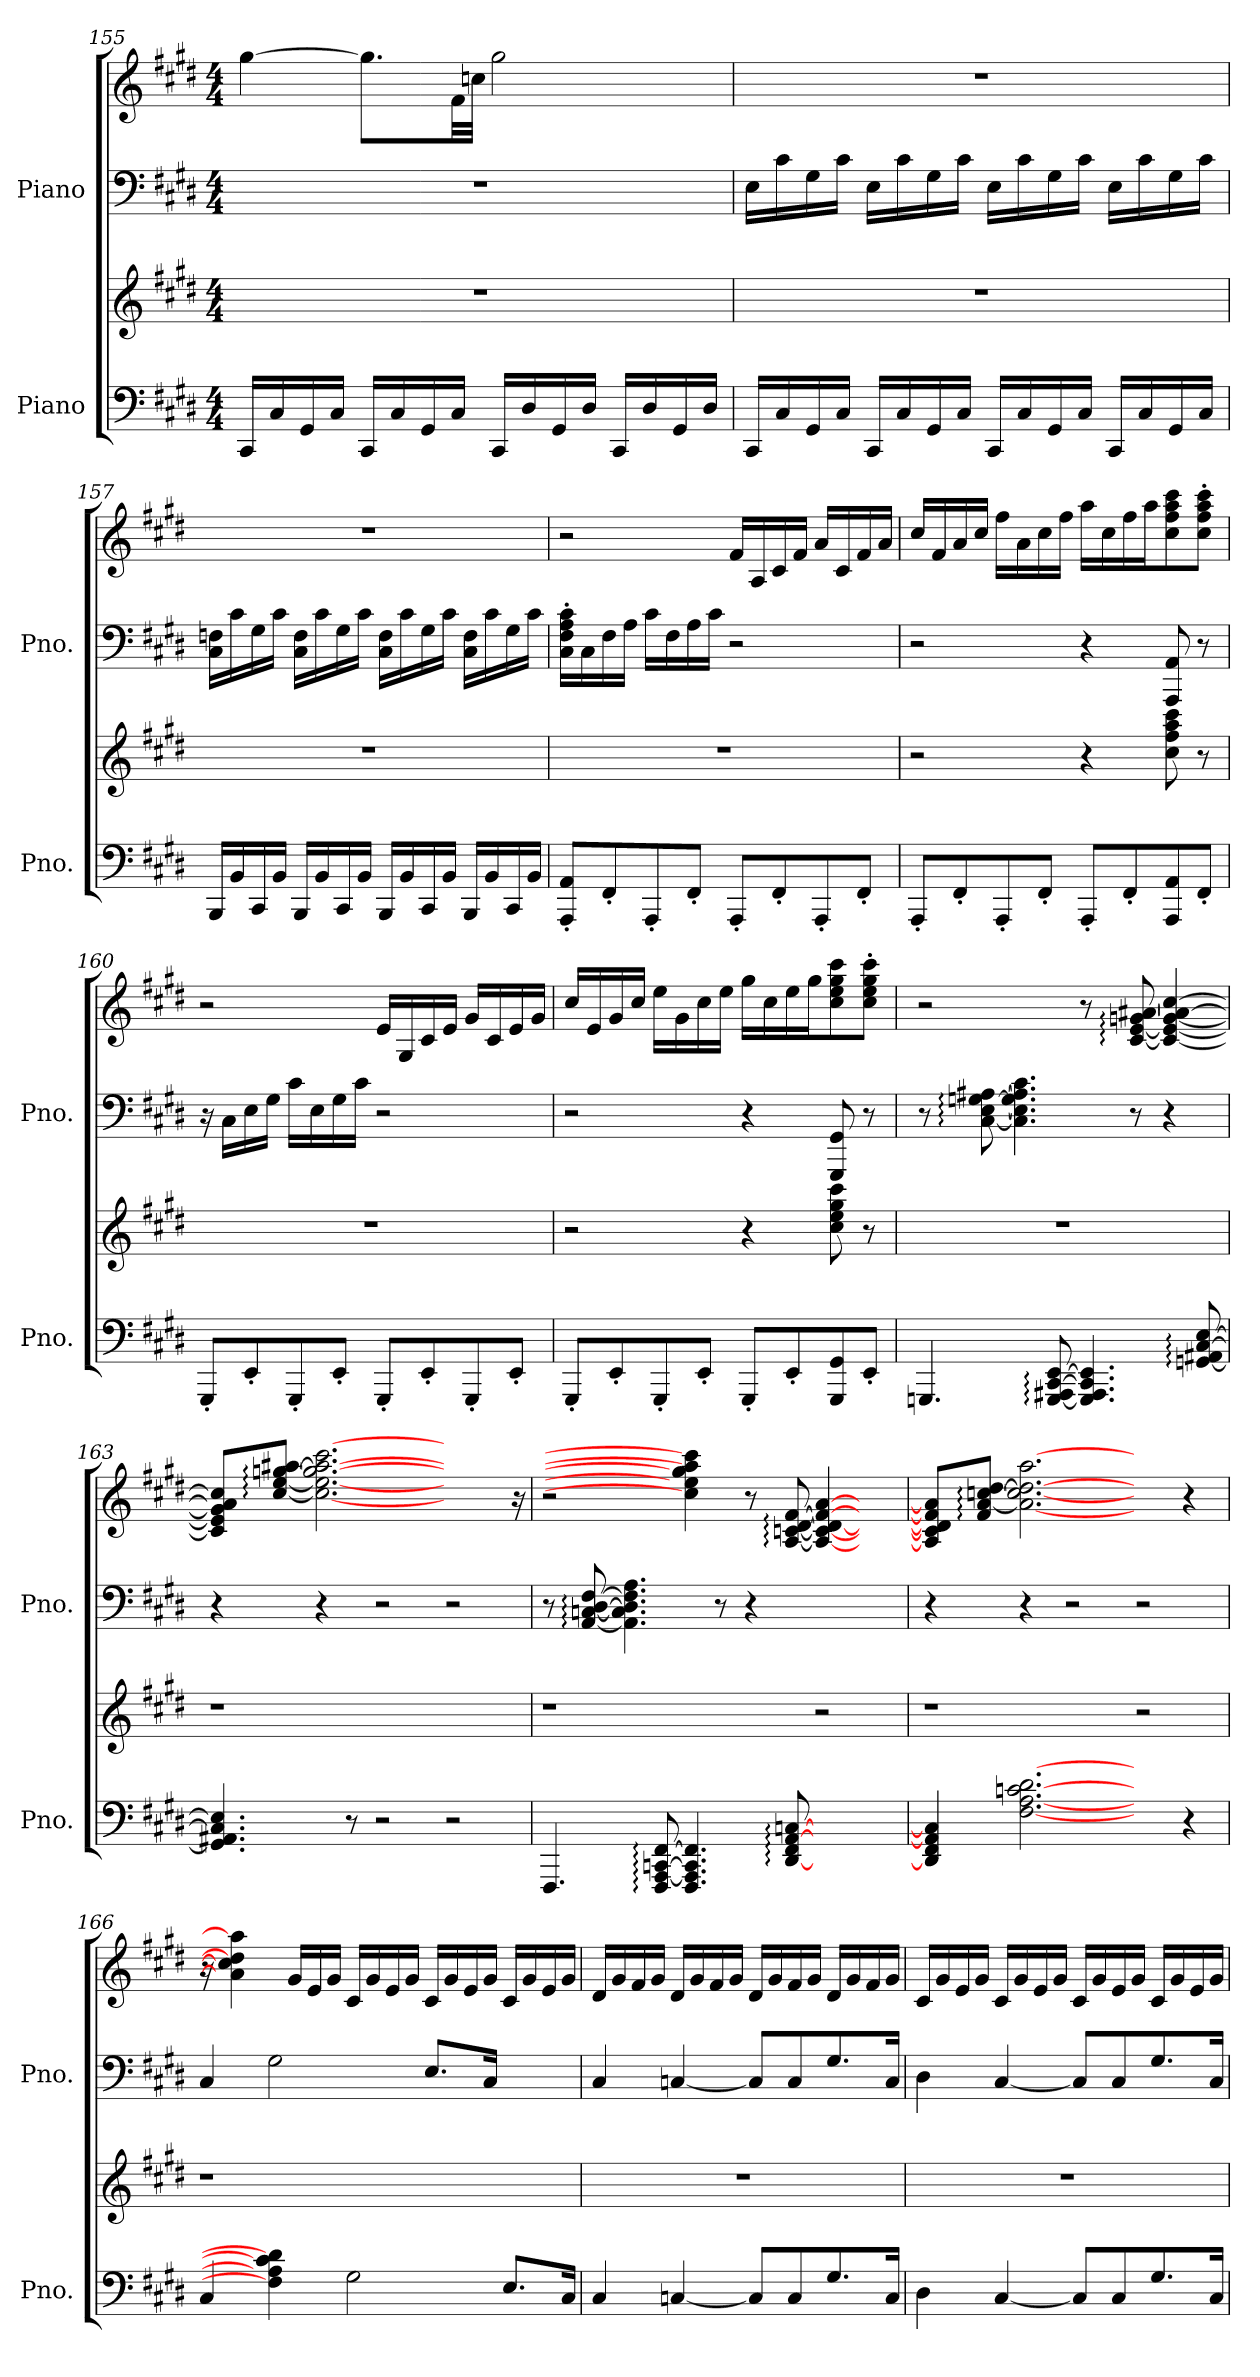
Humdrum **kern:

**kern	**kern	**kern	**kern
*part2	*part2	*part1	*part1
*staff4	*staff3	*staff2	*staff1
*I"Piano	*	*I"Piano	*
*I'Pno.	*	*I'Pno.	*
!!LO:PB:g=z
*clefF4	*clefG2	*clefF4	*clefG2
*k[f#c#g#d#]	*k[f#c#g#d#]	*k[f#c#g#d#]	*k[f#c#g#d#]
*E:	*E:	*E:	*E:
*M4/4	*M4/4	*M4/4	*M4/4
=155	=155	=155	=155
16CC#/LL	1r	1r	[4gg#\
16C#/	.	.	.
16GG#/	.	.	.
16C#/JJ	.	.	.
16CC#/LL	.	.	8.gg#\L]
16C#/	.	.	.
16GG#/	.	.	.
16C#/JJ	.	.	32f#\LL
.	.	.	32ccn\JJJ
16CC#/LL	.	.	2gg#\
16D#/	.	.	.
16GG#/	.	.	.
16D#/JJ	.	.	.
16CC#/LL	.	.	.
16D#/	.	.	.
16GG#/	.	.	.
16D#/JJ	.	.	.
!!LO:PB:g=z
=156	=156	=156	=156
16CC#/LL	1r	16E\LL	1r
16C#/	.	16c#\	.
16GG#/	.	16G#\	.
16C#/JJ	.	16c#\JJ	.
16CC#/LL	.	16E\LL	.
16C#/	.	16c#\	.
16GG#/	.	16G#\	.
16C#/JJ	.	16c#\JJ	.
16CC#/LL	.	16E\LL	.
16C#/	.	16c#\	.
16GG#/	.	16G#\	.
16C#/JJ	.	16c#\JJ	.
16CC#/LL	.	16E\LL	.
16C#/	.	16c#\	.
16GG#/	.	16G#\	.
16C#/JJ	.	16c#\JJ	.
=157	=157	=157	=157
16BBB/LL	1r	16C#\ 16Fn\LL	1r
16BB/	.	16c#\	.
16CC#/	.	16G#\	.
16BB/JJ	.	16c#\JJ	.
16BBB/LL	.	16C#\ 16F\LL	.
16BB/	.	16c#\	.
16CC#/	.	16G#\	.
16BB/JJ	.	16c#\JJ	.
16BBB/LL	.	16C#\ 16F\LL	.
16BB/	.	16c#\	.
16CC#/	.	16G#\	.
16BB/JJ	.	16c#\JJ	.
16BBB/LL	.	16C#\ 16F\LL	.
16BB/	.	16c#\	.
16CC#/	.	16G#\	.
16BB/JJ	.	16c#\JJ	.
!!LO:PB:g=z
=158	=158	=158	=158
8AAA/' 8AA/'L	1r	16C#\' 16F#\' 16A\' 16c#\'LL	2r
.	.	16C#\	.
8FF#'/	.	16F#\	.
.	.	16A\JJ	.
8AAA'/	.	16c#\LL	.
.	.	16F#\	.
8FF#'/J	.	16A\	.
.	.	16c#\JJ	.
8AAA'/L	.	2r	16f#/LL
.	.	.	16A/
8FF#'/	.	.	16c#/
.	.	.	16f#/JJ
8AAA'/	.	.	16a/LL
.	.	.	16c#/
8FF#'/J	.	.	16f#/
.	.	.	16a/JJ
!!LO:PB:g=z
=159	=159	=159	=159
8AAA'/L	2r	2r	16cc#/LL
.	.	.	16f#/
8FF#'/	.	.	16a/
.	.	.	16cc#/JJ
8AAA'/	.	.	16ff#\LL
.	.	.	16a\
8FF#'/J	.	.	16cc#\
.	.	.	16ff#\JJ
8AAA'/L	4r	4r	16aa\LL
.	.	.	16cc#\
8FF#'/	.	.	16ff#\
.	.	.	16aa\J
8AAA/ 8AA/	8cc#\ 8ff#\ 8aa\ 8ccc#\	8AAA/ 8AA/	8cc#\ 8ff#\ 8aa\ 8ccc#\
8FF#'/J	8r	8r	8cc#\' 8ff#\' 8aa\' 8ccc#\'J
!!LO:PB:g=z
=160	=160	=160	=160
8GGG#'/L	1r	16r	2r
.	.	16C#\LL	.
8EE'/	.	16E\	.
.	.	16G#\JJ	.
8GGG#'/	.	16c#\LL	.
.	.	16E\	.
8EE'/J	.	16G#\	.
.	.	16c#\JJ	.
8GGG#'/L	.	2r	16e/LL
.	.	.	16G#/
8EE'/	.	.	16c#/
.	.	.	16e/JJ
8GGG#'/	.	.	16g#/LL
.	.	.	16c#/
8EE'/J	.	.	16e/
.	.	.	16g#/JJ
!!LO:PB:g=z
=161	=161	=161	=161
8GGG#'/L	2r	2r	16cc#/LL
.	.	.	16e/
8EE'/	.	.	16g#/
.	.	.	16cc#/JJ
8GGG#'/	.	.	16ee\LL
.	.	.	16g#\
8EE'/J	.	.	16cc#\
.	.	.	16ee\JJ
8GGG#'/L	4r	4r	16gg#\LL
.	.	.	16cc#\
8EE'/	.	.	16ee\
.	.	.	16gg#\J
8GGG#/ 8GG#/	8cc#\ 8ee\ 8gg#\ 8ccc#\	8GGG#/ 8GG#/	8cc#\ 8ee\ 8gg#\ 8ccc#\
8EE'/J	8r	8r	8cc#\' 8ee\' 8gg#\' 8ccc#\'J
!!LO:PB:g=z
=162	=162	=162	=162
4.GGGn/	1r	8r	2r
.	.	[8C#\: [8E\: [8Gn\: [8A#X\:	.
.	.	4.C#\] 4.E\] 4.G\] 4.A#\] 4.c#\	.
[8GGG/: 8AAA#X/: [8CC#/: [8EE/:	.	.	.
4.GGG/] 4.AAA#/ 4.CC#/] 4.EE/]	.	.	8r
.	.	8r	[8c#/: [8e/: [8gn/: [8a#X/:
.	.	4r	4c#/_ 4e/_ 4g/_ 4a#/_ [4cc#/
[8GGn/: 8AA#X/: [8C#/: [8E/:	.	.	.
=163	=163	=163	=163
4.GG/] 4.AA#X/ 4.C#/] 4.E/]	1r	4r	8c#/] 8e/] 8g/] 8a#/] 8cc#/]L
.	.	.	[8cc#/: [8ee/: [8ggn/: [8aa#X/:J
.	.	4r	2.cc#_ 2.ee_ 2.gg_ 2.aa#_ [2.ccc#
8r	.	.	.
2r	.	2r	.
2r	2ryy	2r	4..ryy
.	.	.	16r
=164	=164	=164	=164
4.FFF#/	1r	8r	2r
.	.	[8AA/: [8Cn/: [8D#/: [8F#/:	.
.	.	4.AA\] 4.C\] 4.D#\] 4.F#\] 4.A\	.
8FFF#/: [8AAA/: [8CCn/: [8FF#/:	.	.	.
4.FFF#/ 4.AAA/] 4.CC/] 4.FF#/]	.	.	4cc#] 4ee] 4gg] 4aa#] 4ccc#]
.	.	8r	.
.	.	4r	8r
[8DD#/: 8FF#/: [8AA/: [8Cn/:	.	.	[8A/: [8cn/: [8d#/: [8f#/:
2ryy	2r	2ryy	4A/_ 4c/_ 4d#/_ 4f#/_ [4a/
.	.	.	4ryy
!!LO:PB:g=z
=165	=165	=165	=165
4DD#/] 4FF#/ 4AA/] 4C/]	1r	4r	8A/] 8c/] 8d#/] 8f#/] 8a/]L
.	.	.	8f#/: [8a/: [8ccn/: [8dd#/:J
[2.F# [2.A [2.cn [2.d#	.	4r	2.a_ 2.cc_ 2.dd#_ [2.aa
.	.	2r	.
4ryy	2r	2r	4ryy
4r	.	.	4r
=166	=166	=166	=166
4C#/	1r	4C#/	16r
.	.	.	4a] 4cc] 4dd#] 4aa]
4F#] 4A] 4c] 4d#]	.	2G#\	.
.	.	.	16g#/LL
.	.	.	16e/
.	.	.	16g#/JJ
2G#\	.	.	16c#/LL
.	.	.	16g#/
.	.	.	16e/
.	.	.	16g#/JJ
.	.	8.E/L	16c#/LL
.	.	.	16g#/
.	.	.	16e/
.	.	16C#/Jk	16g#/JJ
8.E/L	4ryy	4ryy	16c#/LL
.	.	.	16g#/
.	.	.	16e/
16C#/Jk	.	.	16g#/JJ
!!LO:PB:g=z
=167	=167	=167	=167
4C#/	1r	4C#/	16d#/LL
.	.	.	16g#/
.	.	.	16f#/
.	.	.	16g#/JJ
[4Cn/	.	[4Cn/	16d#/LL
.	.	.	16g#/
.	.	.	16f#/
.	.	.	16g#/JJ
8C/L]	.	8C/L]	16d#/LL
.	.	.	16g#/
8C/	.	8C/	16f#/
.	.	.	16g#/JJ
8.G#/	.	8.G#/	16d#/LL
.	.	.	16g#/
.	.	.	16f#/
16C/Jk	.	16C/Jk	16g#/JJ
!!LO:PB:g=z
=168	=168	=168	=168
4D#\	1r	4D#\	16c#/LL
.	.	.	16g#/
.	.	.	16e/
.	.	.	16g#/JJ
[4C#/	.	[4C#/	16c#/LL
.	.	.	16g#/
.	.	.	16e/
.	.	.	16g#/JJ
8C#/L]	.	8C#/L]	16c#/LL
.	.	.	16g#/
8C#/	.	8C#/	16e/
.	.	.	16g#/JJ
8.G#/	.	8.G#/	16c#/LL
.	.	.	16g#/
.	.	.	16e/
16C#/Jk	.	16C#/Jk	16g#/JJ
=	=	=	=
*-	*-	*-	*-
